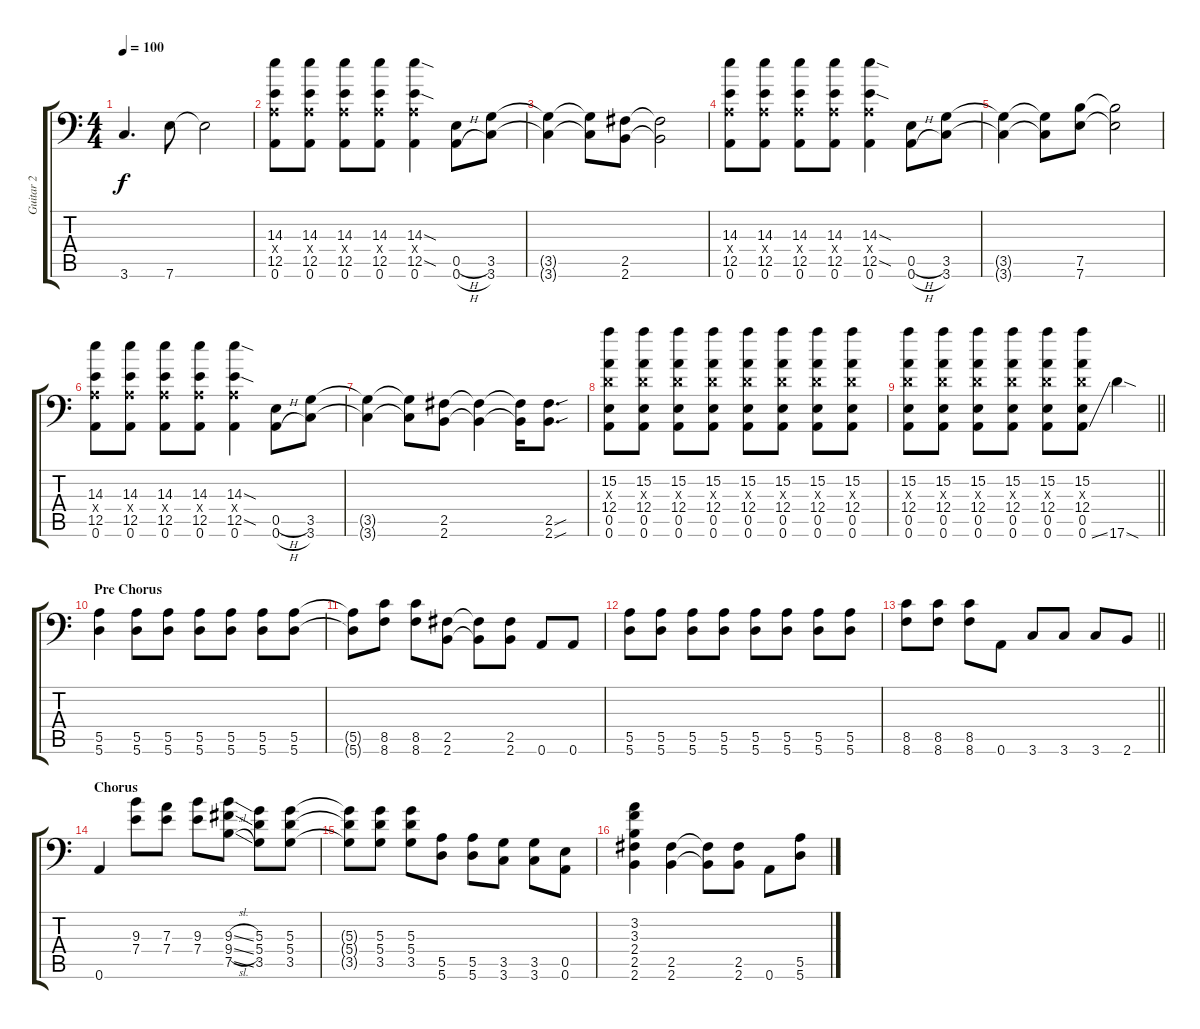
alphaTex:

\track ("Guitar 2 " "Guitar 2 ") {instrument distortionguitar}
\staff {score tabs}
\tuning (B3 Gb3 D3 A2 E2 A1) {hide}
\ts (4 4)
\tempo 100
\clef f4
\ks c
3.6{t}.4{d dy f} 7.6.8 7.6{t}.2 |
(14.3 0.4{x} 12.5 0.6).8 (14.3 0.4{x} 12.5 0.6).8 (14.3 0.4{x} 12.5 0.6).8 (14.3 0.4{x} 12.5 0.6).8 (14.3{sod} 0.4{x} 12.5{sod} 0.6).4 (0.5{h} 0.6{h}).8 (3.5 3.6).8 |
(3.5{t} 3.6{t}).4 (3.5{t} 3.6{t}).8 (2.5 2.6).8 (2.5{t} 2.6{t}).2 |
(14.3 0.4{x} 12.5 0.6).8 (14.3 0.4{x} 12.5 0.6).8 (14.3 0.4{x} 12.5 0.6).8 (14.3 0.4{x} 12.5 0.6).8 (14.3{sod} 0.4{x} 12.5{sod} 0.6).4 (0.5{h} 0.6{h}).8 (3.5 3.6).8 |
(3.5{t} 3.6{t}).4 (3.5{t} 3.6{t}).8 (7.5 7.6).8 (7.5{t} 7.6{t}).2 |
(14.3 0.4{x} 12.5 0.6).8 (14.3 0.4{x} 12.5 0.6).8 (14.3 0.4{x} 12.5 0.6).8 (14.3 0.4{x} 12.5 0.6).8 (14.3{sod} 0.4{x} 12.5{sod} 0.6).4 (0.5{h} 0.6{h}).8 (3.5 3.6).8 |
(3.5{t} 3.6{t}).4 (3.5{t} 3.6{t}).8 (2.5 2.6).8 (2.5{t} 2.6{t}).4 (2.5{t} 2.6{t}).16 (2.5{sou} 2.6{sou}).8{d} |
(15.2 0.3{x} 12.4 0.5 0.6).8 (15.2 0.3{x} 12.4 0.5 0.6).8 (15.2 0.3{x} 12.4 0.5 0.6).8 (15.2 0.3{x} 12.4 0.5 0.6).8 (15.2 0.3{x} 12.4 0.5 0.6).8 (15.2 0.3{x} 12.4 0.5 0.6).8 (15.2 0.3{x} 12.4 0.5 0.6).8 (15.2 0.3{x} 12.4 0.5 0.6).8 |
\barLineRight lightlight
(15.2 0.3{x} 12.4 0.5 0.6).8 (15.2 0.3{x} 12.4 0.5 0.6).8 (15.2 0.3{x} 12.4 0.5 0.6).8 (15.2 0.3{x} 12.4 0.5 0.6).8 (15.2 0.3{x} 12.4 0.5 0.6).8 (15.2 0.3{x} 12.4 0.5 0.6{ss}).8 17.6{sod}.4 |
\section ("" "Pre Chorus")
(5.5 5.6).4 (5.5 5.6).8 (5.5 5.6).8 (5.5 5.6).8 (5.5 5.6).8 (5.5 5.6).8 (5.5 5.6).8 |
(5.5{t} 5.6{t}).8 (8.5 8.6).8 (8.5 8.6).8 (2.5 2.6).8 (2.5{t} 2.6{t}).8 (2.5 2.6).8 0.6.8 0.6.8 |
(5.5 5.6).8 (5.5 5.6).8 (5.5 5.6).8 (5.5 5.6).8 (5.5 5.6).8 (5.5 5.6).8 (5.5 5.6).8 (5.5 5.6).8 |
\barLineRight lightlight
(8.5 8.6).8 (8.5 8.6).8 (8.5 8.6).8 0.6.8 3.6.8 3.6.8 3.6.8 2.6.8 |
\section ("" "Chorus")
0.6.4 (9.3 7.4).8 (7.3 7.4).8 (9.3 7.4).8 (9.3{sl} 9.4{sl} 7.5{sl}).8 (5.3 5.4 3.5).8 (5.3 5.4 3.5).8 |
(5.3{t} 5.4{t} 3.5{t}).8 (5.3 5.4 3.5).8 (5.3 5.4 3.5).8 (5.5 5.6).8 (5.5 5.6).8 (3.5 3.6).8 (3.5 3.6).8 (0.5 0.6).8 |
(3.2 3.3 2.4 2.5 2.6).4 (2.5 2.6).4 (2.5{t} 2.6{t}).8 (2.5 2.6).8 0.6.8 (5.5 5.6).8
